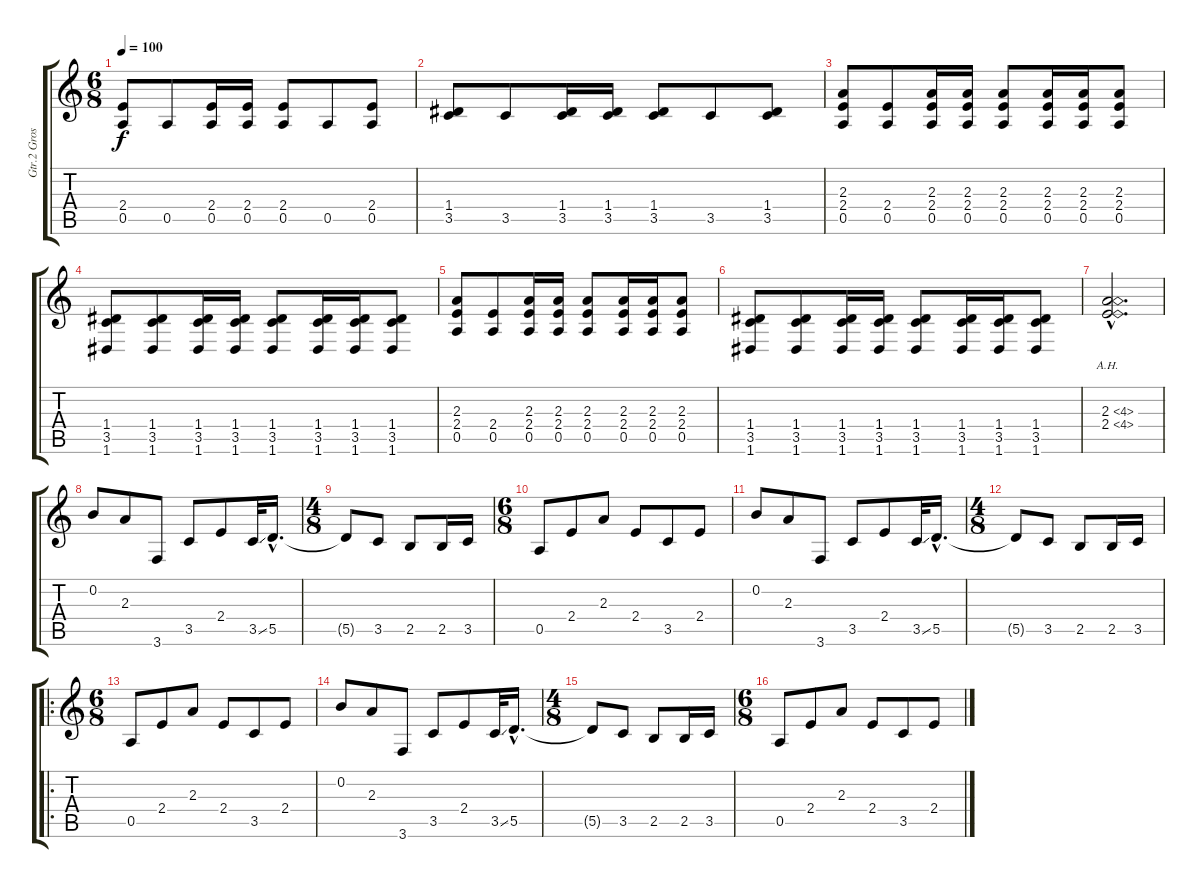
\track ("Gtr.2 Gros Son" "Gtr.2 Gros") {instrument overdrivenguitar}
\staff {score tabs}
\tuning (E4 B3 G3 D3 A2 D2) {hide}
\ts (6 8)
\tempo 100
\clef g2
\ks c
(2.4 0.5).8{dy f} 0.5.8 (2.4 0.5).16 (2.4 0.5).16 (2.4 0.5).8 0.5.8 (2.4 0.5).8 |
(1.4 3.5).8 3.5.8 (1.4 3.5).16 (1.4 3.5).16 (1.4 3.5).8 3.5.8 (1.4 3.5).8 |
(2.3 2.4 0.5).8 (2.4 0.5).8 (2.3 2.4 0.5).16 (2.3 2.4 0.5).16 (2.3 2.4 0.5).8 (2.3 2.4 0.5).16 (2.3 2.4 0.5).16 (2.3 2.4 0.5).8 |
(1.4 3.5 1.6).8 (1.4 3.5 1.6).8 (1.4 3.5 1.6).16 (1.4 3.5 1.6).16 (1.4 3.5 1.6).8 (1.4 3.5 1.6).16 (1.4 3.5 1.6).16 (1.4 3.5 1.6).8 |
(2.3 2.4 0.5).8 (2.4 0.5).8 (2.3 2.4 0.5).16 (2.3 2.4 0.5).16 (2.3 2.4 0.5).8 (2.3 2.4 0.5).16 (2.3 2.4 0.5).16 (2.3 2.4 0.5).8 |
(1.4 3.5 1.6).8 (1.4 3.5 1.6).8 (1.4 3.5 1.6).16 (1.4 3.5 1.6).16 (1.4 3.5 1.6).8 (1.4 3.5 1.6).16 (1.4 3.5 1.6).16 (1.4 3.5 1.6).8 |
(2.3{ah 2 hac} 2.4{ah 2 hac}).2{d} |
0.2.8 2.3.8 3.6.8 3.5.8 2.4.8 3.5{ss}.32 5.5{hac}.16{d} |
\ts (4 8)
5.5{t}.8 3.5.8 2.5.8 2.5.16 3.5.16 |
\ts (6 8)
0.5.8{instrument overdrivenguitar} 2.4.8 2.3.8 2.4.8 3.5.8 2.4.8 |
0.2.8 2.3.8 3.6.8 3.5.8 2.4.8 3.5{ss}.32 5.5{hac}.16{d} |
\ts (4 8)
5.5{t}.8 3.5.8 2.5.8 2.5.16 3.5.16 |
\ro
\ts (6 8)
0.5.8{instrument overdrivenguitar} 2.4.8 2.3.8 2.4.8 3.5.8 2.4.8 |
0.2.8 2.3.8 3.6.8 3.5.8 2.4.8 3.5{ss}.32 5.5{hac}.16{d} |
\ts (4 8)
5.5{t}.8 3.5.8 2.5.8 2.5.16 3.5.16 |
\ts (6 8)
0.5.8{instrument overdrivenguitar} 2.4.8 2.3.8 2.4.8 3.5.8 2.4.8
